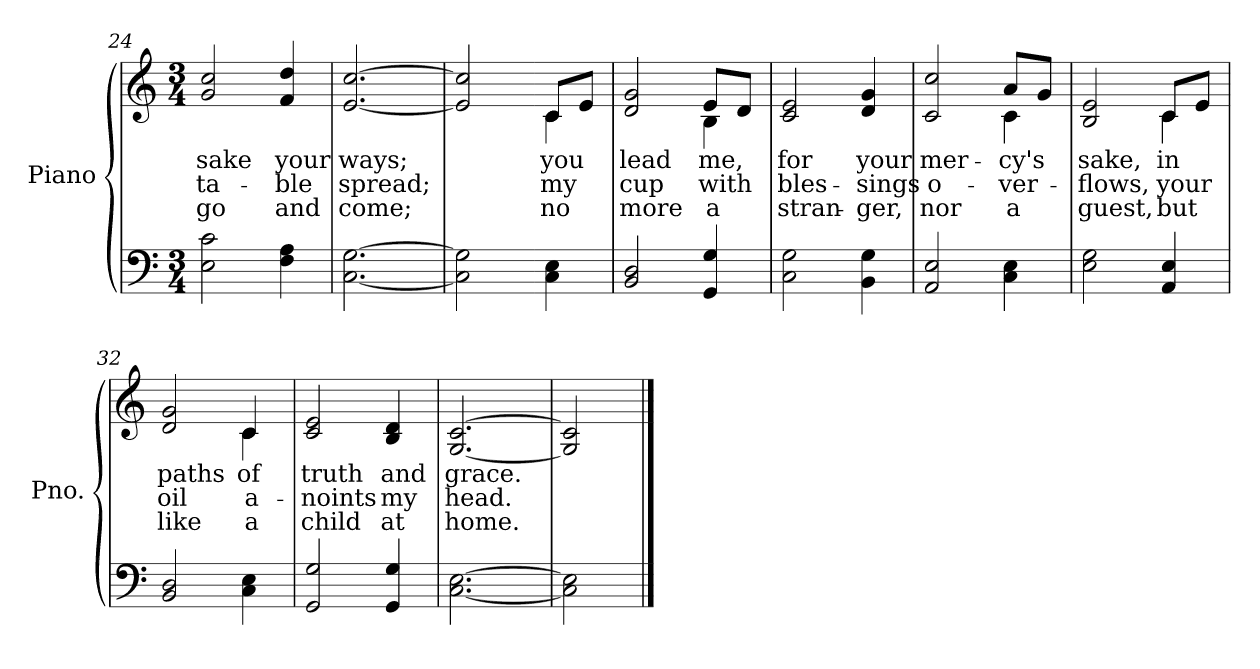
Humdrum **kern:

**kern	**kern	**text	**text	**text
*part2	*part1	*part1	*part1	*part1
*staff2	*staff1	*staff1	*staff1	*staff1
*I"Piano	*I"Piano	*	*	*
*I'Pno.	*I'Pno.	*	*	*
*clefF4	*clefG2	*	*	*
*k[]	*k[]	*	*	*
*C:	*C:	*	*	*
*M3/4	*M3/4	*	*	*
=24	=24	=24	=24	=24
!	!	!LO:LY:b:color=#000000	!LO:LY:b:color=#000000	!LO:LY:b:color=#000000
2Ei\ 2ci	2gi/ 2cci	-sake	ta-	go
!	!	!LO:LY:b:color=#000000	!LO:LY:b:color=#000000	!LO:LY:b:color=#000000
4Fi\ 4Ai	4fi/ 4ddi	your	-ble	and
=25	=25	=25	=25	=25
!	!	!LO:LY:b:color=#000000	!LO:LY:b:color=#000000	!LO:LY:b:color=#000000
[2.Ci\ [2.Gi	[2.ei/ [2.cci	ways;	spread;	come;
=26	=26	=26	=26	=26
2Ci\] 2Gi]	2ei/] 2cci]	.	.	.
!!LO:LB:g=z
=27-	=27-	=27-	=27-	=27-
!	!	!LO:LY:b:color=#000000	!LO:LY:b:color=#000000	!LO:LY:b:color=#000000
*	*^	*	*	*
4Ci\ 4Ei	8ci/L	4ci\	you	my	no
.	8ei/J	.	.	.	.
=28	=28	=28	=28	=28	=28
!	!	!	!LO:LY:b:color=#000000	!LO:LY:b:color=#000000	!LO:LY:b:color=#000000
2BBi/ 2Di	2di/ 2gi	2ryy	lead	cup	more
!	!	!	!LO:LY:b:color=#000000	!LO:LY:b:color=#000000	!LO:LY:b:color=#000000
4GGi/ 4Gi	8ei/L	4Bi\	me,	with	a
.	8di/J	.	.	.	.
*	*v	*v	*	*	*
=29	=29	=29	=29	=29
!	!	!LO:LY:b:color=#000000	!LO:LY:b:color=#000000	!LO:LY:b:color=#000000
2Ci\ 2Gi	2ci/ 2ei	for	bles-	stran-
!	!	!LO:LY:b:color=#000000	!LO:LY:b:color=#000000	!LO:LY:b:color=#000000
4BBi\ 4Gi	4di/ 4gi	your	-sings	-ger,
=30	=30	=30	=30	=30
!	!	!LO:LY:b:color=#000000	!LO:LY:b:color=#000000	!LO:LY:b:color=#000000
*	*^	*	*	*
2AAi/ 2Ei	2ci/ 2cci	2ryy	mer-	o-	nor
!	!	!	!LO:LY:b:color=#000000	!LO:LY:b:color=#000000	!LO:LY:b:color=#000000
4Ci\ 4Ei	8ai/L	4ci\	-cy's	-ver-	a
.	8gi/J	.	.	.	.
=31	=31	=31	=31	=31	=31
!	!	!	!LO:LY:b:color=#000000	!LO:LY:b:color=#000000	!LO:LY:b:color=#000000
2Ei\ 2Gi	2Bi/ 2ei	2ryy	sake,	-flows,	guest,
!	!	!	!LO:LY:b:color=#000000	!LO:LY:b:color=#000000	!LO:LY:b:color=#000000
4AAi/ 4Ei	8ci/L	4ci\	in	your	but
.	8ei/J	.	.	.	.
=32	=32	=32	=32	=32	=32
!	!	!	!LO:LY:b:color=#000000	!LO:LY:b:color=#000000	!LO:LY:b:color=#000000
2BBi/ 2Di	2di/ 2gi	2ryy	paths	oil	like
!	!	!	!LO:LY:b:color=#000000	!LO:LY:b:color=#000000	!LO:LY:b:color=#000000
4Ci\ 4Ei	4ci/	4ci\	of	a-	a
*	*v	*v	*	*	*
=33	=33	=33	=33	=33
*	*^	*	*	*
!	!	!	!LO:LY:b:color=#000000	!LO:LY:b:color=#000000	!LO:LY:b:color=#000000
*	*v	*v	*	*	*
2GGi/ 2Gi	2ci/ 2ei	truth	-noints	child
!	!	!LO:LY:b:color=#000000	!LO:LY:b:color=#000000	!LO:LY:b:color=#000000
4GGi/ 4Gi	4Bi/ 4di	and	my	at
=34	=34	=34	=34	=34
!	!	!LO:LY:b:color=#000000	!LO:LY:b:color=#000000	!LO:LY:b:color=#000000
[2.Ci\ [2.Ei	[2.Gi/ [2.ci	grace.	head.	home.
=35	=35	=35	=35	=35
2Ci\] 2Ei]	2Gi/] 2ci]	.	.	.
==	==	==	==	==
*-	*-	*-	*-	*-
